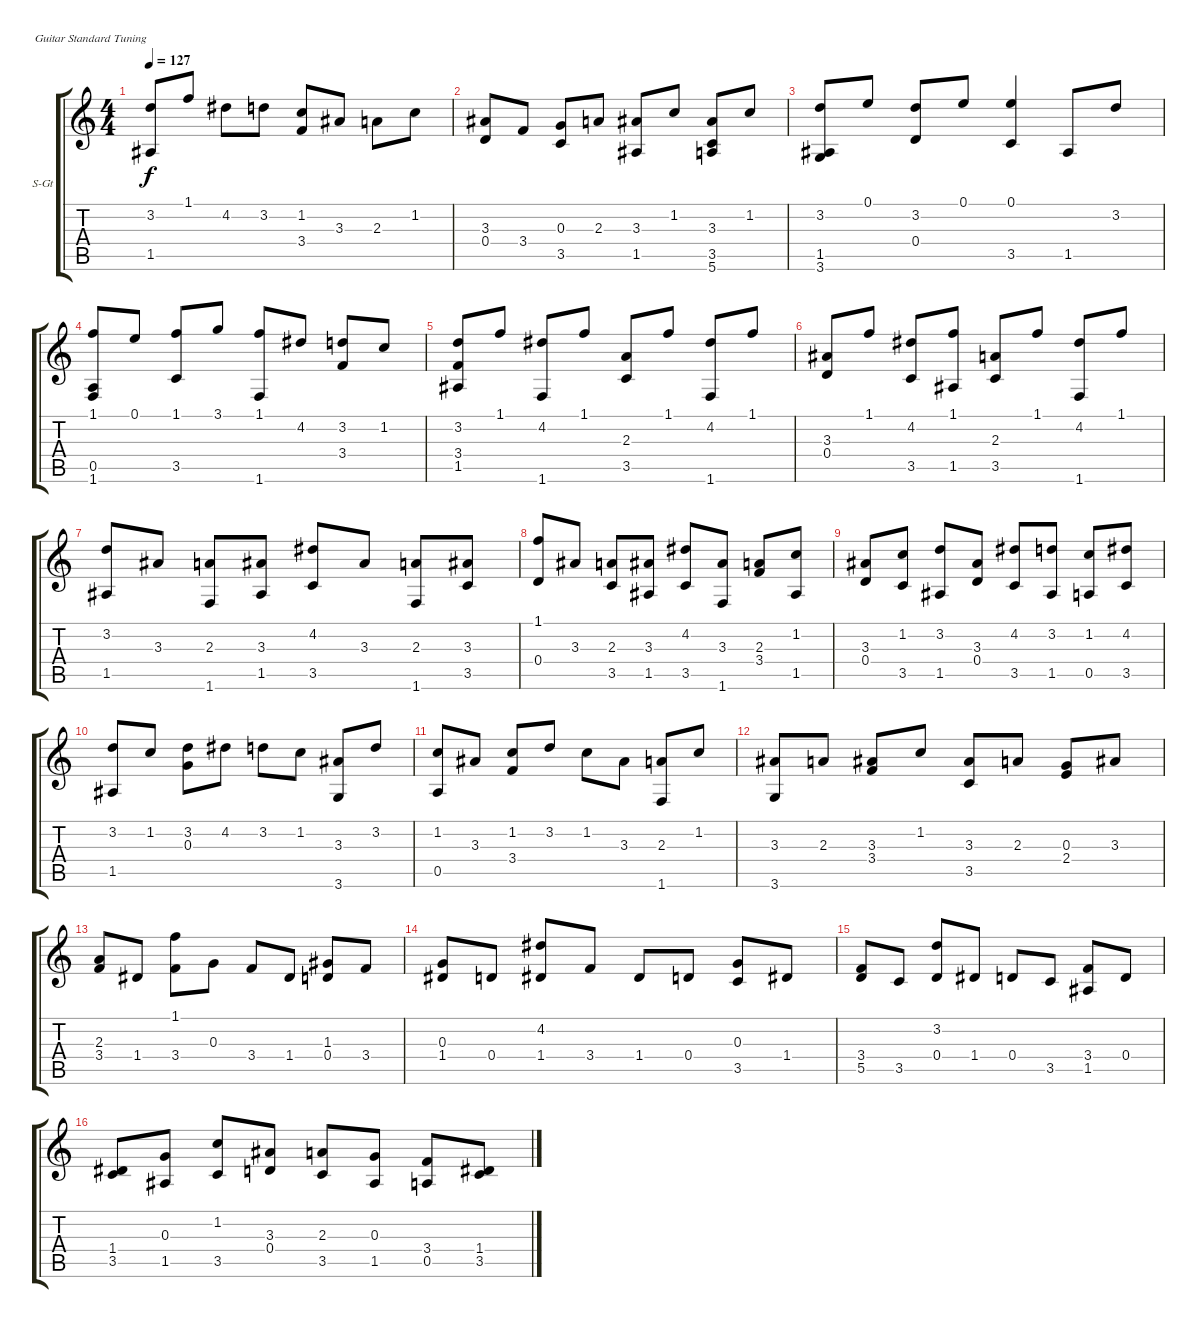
\bracketExtendMode groupsimilarinstruments
\firstSystemTrackNameOrientation horizontal
\otherSystemsTrackNameOrientation horizontal
\track ("Track 1" "S-Gt") {instrument drawbarorgan}
\staff {score tabs}
\tuning (E4 B3 G3 D3 A2 E2)
\displaytranspose 12
\ts (4 4)
\tempo 127
\clef g2
\ks c
(3.2 1.5).8{dy f} 1.1.8 4.2.8 3.2.8 (1.2 3.4).8 3.3.8 2.3.8 1.2.8 |
(3.3 0.4).8 3.4.8 (0.3 3.5).8 2.3.8 (3.3 1.5).8 1.2.8 (3.3 3.5 5.6).8 1.2.8 |
(3.2 1.5 3.6).8 0.1.8 (3.2 0.4).8 0.1.8 (0.1 3.5).4 1.5.8 3.2.8 |
(1.1 0.5 1.6).8 0.1.8 (1.1 3.5).8 3.1.8 (1.1 1.6).8 4.2.8 (3.2 3.4).8 1.2.8 |
(3.2 3.4 1.5).8 1.1.8 (4.2 1.6).8 1.1.8 (2.3 3.5).8 1.1.8 (4.2 1.6).8 1.1.8 |
(3.3 0.4).8 1.1.8 (4.2 3.5).8 (1.1 1.5).8 (2.3 3.5).8 1.1.8 (4.2 1.6).8 1.1.8 |
(3.2 1.5).8 3.3.8 (2.3 1.6).8 (3.3 1.5).8 (4.2 3.5).8 3.3.8 (2.3 1.6).8 (3.3 3.5).8 |
(1.1 0.4).8 3.3.8 (2.3 3.5).8 (3.3 1.5).8 (4.2 3.5).8 (3.3 1.6).8 (2.3 3.4).8 (1.2 1.5).8 |
(3.3 0.4).8 (1.2 3.5).8 (3.2 1.5).8 (3.3 0.4).8 (4.2 3.5).8 (3.2 1.5).8 (1.2 0.5).8 (4.2 3.5).8 |
(3.2 1.5).8 1.2.8 (3.2 0.3).8 4.2.8 3.2.8 1.2.8 (3.3 3.6).8 3.2.8 |
(1.2 0.5).8 3.3.8 (1.2 3.4).8 3.2.8 1.2.8 3.3.8 (2.3 1.6).8 1.2.8 |
(3.3 3.6).8 2.3.8 (3.3 3.4).8 1.2.8 (3.3 3.5).8 2.3.8 (0.3 2.4).8 3.3.8 |
(2.3 3.4).8 1.4.8 (1.1 3.4).8 0.3.8 3.4.8 1.4.8 (1.3 0.4).8 3.4.8 |
(0.3 1.4).8 0.4.8 (4.2 1.4).8 3.4.8 1.4.8 0.4.8 (0.3 3.5).8 1.4.8 |
(3.4 5.5).8 3.5.8 (3.2 0.4).8 1.4.8 0.4.8 3.5.8 (3.4 1.5).8 0.4.8 |
(1.4 3.5).8 (0.3 1.5).8 (1.2 3.5).8 (3.3 0.4).8 (2.3 3.5).8 (0.3 1.5).8 (3.4 0.5).8 (1.4 3.5).8
